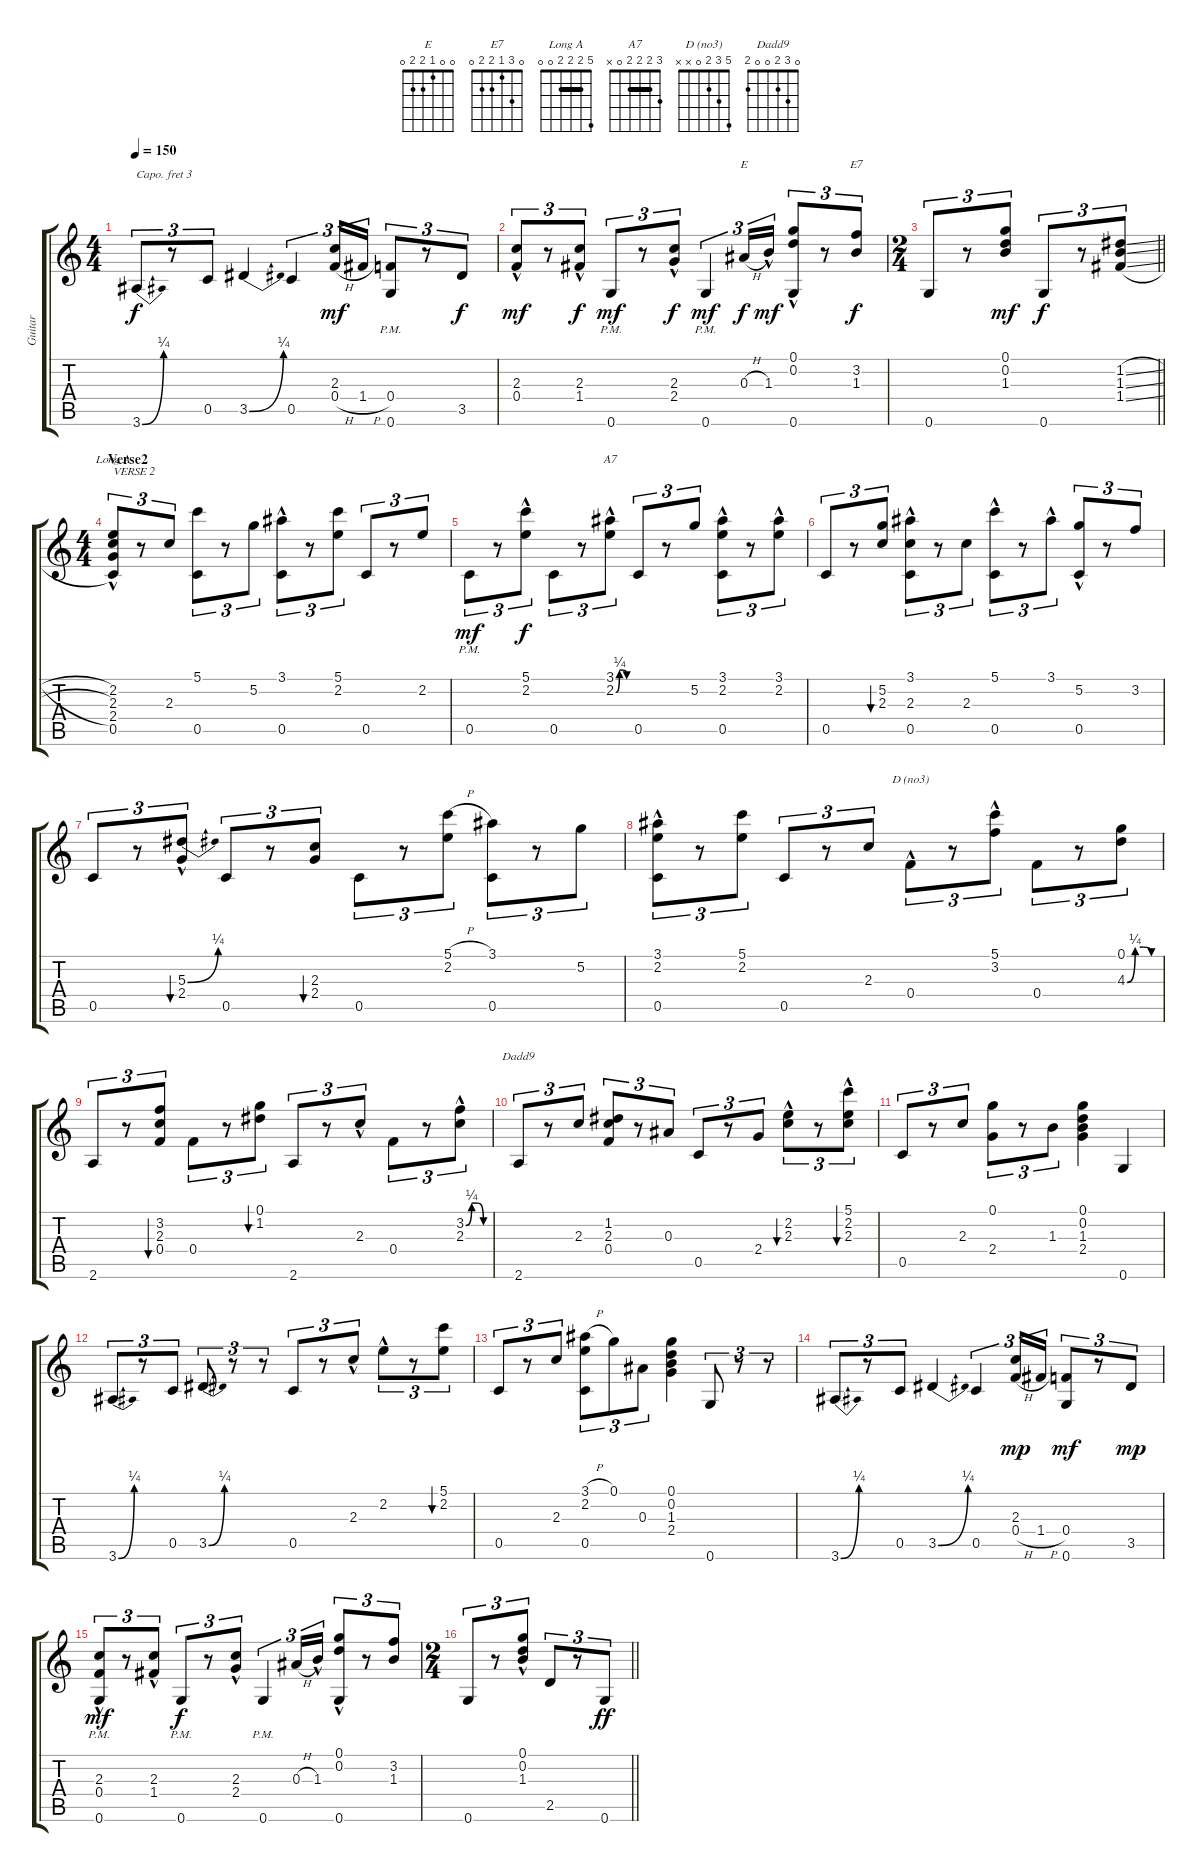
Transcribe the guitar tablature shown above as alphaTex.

\track ("Guitar" "Guitar") {instrument acousticguitarsteel}
\staff {score tabs}
\capo 3
\tuning (E4 B3 G3 D3 A2 E2) {hide}
\chord ("E" 0 0 1 2 2 0)
\chord ("E7" 0 3 1 2 2 0)
\chord ("Long A" 5 2 2 2 0 0) {barre 2}
\chord ("A7" 3 2 2 2 0 x) {barre 2}
\chord ("D (no3)" 5 3 2 0 x x)
\chord ("Dadd9" 0 3 2 0 0 2)
\ts (4 4)
\tempo 150
\clef g2
\ks c
3.6{be (bend 0 0 60 1)}.8{tu (3 2) dy f} r.8{tu (3 2)} 0.5.8{tu (3 2)} 3.5{be (bend 0 0 60 1)}.4 0.5.4{tu (3 2)} (2.3 0.4{h}).16{tu (3 2) dy mf} 1.4{h}.16{tu (3 2)} (0.4 0.6{pm}).8{tu (3 2)} r.8{tu (3 2)} 3.5.8{tu (3 2) dy f} |
(2.3{hac} 0.4{hac}).8{tu (3 2) dy mf} r.8{tu (3 2)} (2.3{hac} 1.4{hac}).8{tu (3 2) dy f} 0.6{pm}.8{tu (3 2) dy mf} r.8{tu (3 2)} (2.3{hac} 2.4{hac}).8{tu (3 2) dy f} 0.6{pm}.4{tu (3 2) dy mf} 0.3{h}.16{tu (3 2) ch "E" dy f} 1.3{hac}.16{tu (3 2) dy mf} (0.1{hac} 0.2{hac} 0.6).8{tu (3 2)} r.8{tu (3 2)} (3.2 1.3).8{tu (3 2) ch "E7" dy f} |
\ts (2 4)
\barLineRight lightlight
0.6.8{tu (3 2)} r.8{tu (3 2)} (0.1 0.2 1.3).8{tu (3 2) dy mf} 0.6.8{tu (3 2) dy f} r.8{tu (3 2)} (1.2{sl} 1.3{sl} 1.4{sl}).8{tu (3 2)} |
\ts (4 4)
\section ("" "Verse2")
(2.2{hac} 2.3{hac} 2.4{hac} 0.5).8{tu (3 2) ch "Long A" txt "VERSE 2"} r.8{tu (3 2)} 2.3.8{tu (3 2)} (5.1 0.5).8{tu (3 2)} r.8{tu (3 2)} 5.2.8{tu (3 2)} (3.1{hac} 0.5).8{tu (3 2)} r.8{tu (3 2)} (5.1 2.2).8{tu (3 2)} 0.5.8{tu (3 2)} r.8{tu (3 2)} 2.2.8{tu (3 2)} |
0.5{pm}.8{tu (3 2) dy mf} r.8{tu (3 2)} (5.1{hac} 2.2{hac}).8{tu (3 2) dy f} 0.5.8{tu (3 2)} r.8{tu (3 2)} (3.1 2.2{be (custom 0 0 15 1 30 1 45 0 60 0) hac}).8{tu (3 2) ch "A7"} 0.5.8{tu (3 2)} r.8{tu (3 2)} 5.2.8{tu (3 2)} (3.1{hac} 2.2{hac} 0.5).8{tu (3 2)} r.8{tu (3 2)} (3.1{hac} 2.2{hac}).8{tu (3 2)} |
0.5.8{tu (3 2)} r.8{tu (3 2)} (5.2 2.3).8{tu (3 2) bu 30} (3.1{hac} 2.3 0.5).8{tu (3 2)} r.8{tu (3 2)} 2.3.8{tu (3 2)} (5.1{hac} 0.5).8{tu (3 2)} r.8{tu (3 2)} 3.1{hac}.8{tu (3 2)} (5.2{hac} 0.5).8{tu (3 2)} r.8{tu (3 2)} 3.2.8{tu (3 2)} |
0.5.8{tu (3 2)} r.8{tu (3 2)} (5.3{be (bend 0 0 60 1) hac} 2.4).8{tu (3 2) bu 30} 0.5.8{tu (3 2)} r.8{tu (3 2)} (2.3 2.4).8{tu (3 2) bu 30} 0.5.8{tu (3 2)} r.8{tu (3 2)} (5.1{h} 2.2).8{tu (3 2)} (3.1 0.5).8{tu (3 2)} r.8{tu (3 2)} 5.2.8{tu (3 2)} |
(3.1{hac} 2.2 0.5).8{tu (3 2)} r.8{tu (3 2)} (5.1 2.2).8{tu (3 2)} 0.5.8{tu (3 2)} r.8{tu (3 2)} 2.3.8{tu (3 2)} 0.4{hac}.8{tu (3 2) ch "D (no3)"} r.8{tu (3 2)} (5.1{hac} 3.2{hac}).8{tu (3 2)} 0.4.8{tu (3 2)} r.8{tu (3 2)} (0.1 4.3{be (custom 0 0 15 1 30 1 45 0 60 0)}).8{tu (3 2)} |
2.6.8{tu (3 2)} r.8{tu (3 2)} (3.2 2.3 0.4).8{tu (3 2) bu 30} 0.4.8{tu (3 2)} r.8{tu (3 2)} (0.1 1.2).8{tu (3 2) bu 30} 2.6.8{tu (3 2)} r.8{tu (3 2)} 2.3{hac}.8{tu (3 2)} 0.4.8{tu (3 2)} r.8{tu (3 2)} (3.2{be (custom 0 0 15 1 30 1 45 0 60 0) hac} 2.3).8{tu (3 2)} |
2.6.8{tu (3 2) ch "Dadd9"} r.8{tu (3 2)} 2.3.8{tu (3 2)} (1.2 2.3 0.4).8{tu (3 2)} r.8{tu (3 2)} 0.3.8{tu (3 2)} 0.5.8{tu (3 2)} r.8{tu (3 2)} 2.4.8{tu (3 2)} (2.2{hac} 2.3).8{tu (3 2) bu 30} r.8{tu (3 2)} (5.1{hac} 2.2 2.3).8{tu (3 2) bu 30} |
0.5.8{tu (3 2)} r.8{tu (3 2)} 2.3.8{tu (3 2)} (0.1 2.4).8{tu (3 2)} r.8{tu (3 2)} 1.3.8{tu (3 2)} (0.1 0.2 1.3 2.4).4 0.6.4 |
3.6{be (bend 0 0 60 1)}.8{tu (3 2)} r.8{tu (3 2)} 0.5.8{tu (3 2)} 3.5{be (bend 0 0 60 1)}.8{tu (3 2)} r.8{tu (3 2)} r.8{tu (3 2)} 0.5.8{tu (3 2)} r.8{tu (3 2)} 2.3{hac}.8{tu (3 2)} 2.2{hac}.8{tu (3 2)} r.8{tu (3 2)} (5.1 2.2).8{tu (3 2) bu 60} |
0.5.8{tu (3 2)} r.8{tu (3 2)} 2.3.8{tu (3 2)} (3.1{h} 2.2 0.5).8{tu (3 2)} 0.1.8{tu (3 2)} 0.3.8{tu (3 2)} (0.1 0.2 1.3 2.4).4 0.6.8{tu (3 2)} r.8{tu (3 2)} r.8{tu (3 2)} |
3.6{be (bend 0 0 60 1)}.8{tu (3 2)} r.8{tu (3 2)} 0.5.8{tu (3 2)} 3.5{be (bend 0 0 60 1)}.4 0.5.4{tu (3 2)} (2.3 0.4{h}).16{tu (3 2) dy mp} 1.4{h}.16{tu (3 2)} (0.4 0.6).8{tu (3 2) dy mf} r.8{tu (3 2)} 3.5.8{tu (3 2) dy mp} |
(2.3{hac} 0.4{hac} 0.6{pm}).8{tu (3 2) dy mf} r.8{tu (3 2)} (2.3{hac} 1.4{hac}).8{tu (3 2)} 0.6{pm}.8{tu (3 2) dy f} r.8{tu (3 2)} (2.3{hac} 2.4{hac}).8{tu (3 2)} 0.6{pm}.4{tu (3 2)} 0.3{h}.16{tu (3 2)} 1.3{hac}.16{tu (3 2)} (0.1{hac} 0.2{hac} 0.6).8{tu (3 2)} r.8{tu (3 2)} (3.2 1.3).8{tu (3 2)} |
\ts (2 4)
\barLineRight lightlight
0.6.8{tu (3 2)} r.8{tu (3 2)} (0.1{hac} 0.2{hac} 1.3{hac}).8{tu (3 2)} 2.5.8{tu (3 2)} r.8{tu (3 2)} 0.6.8{tu (3 2) dy ff}
